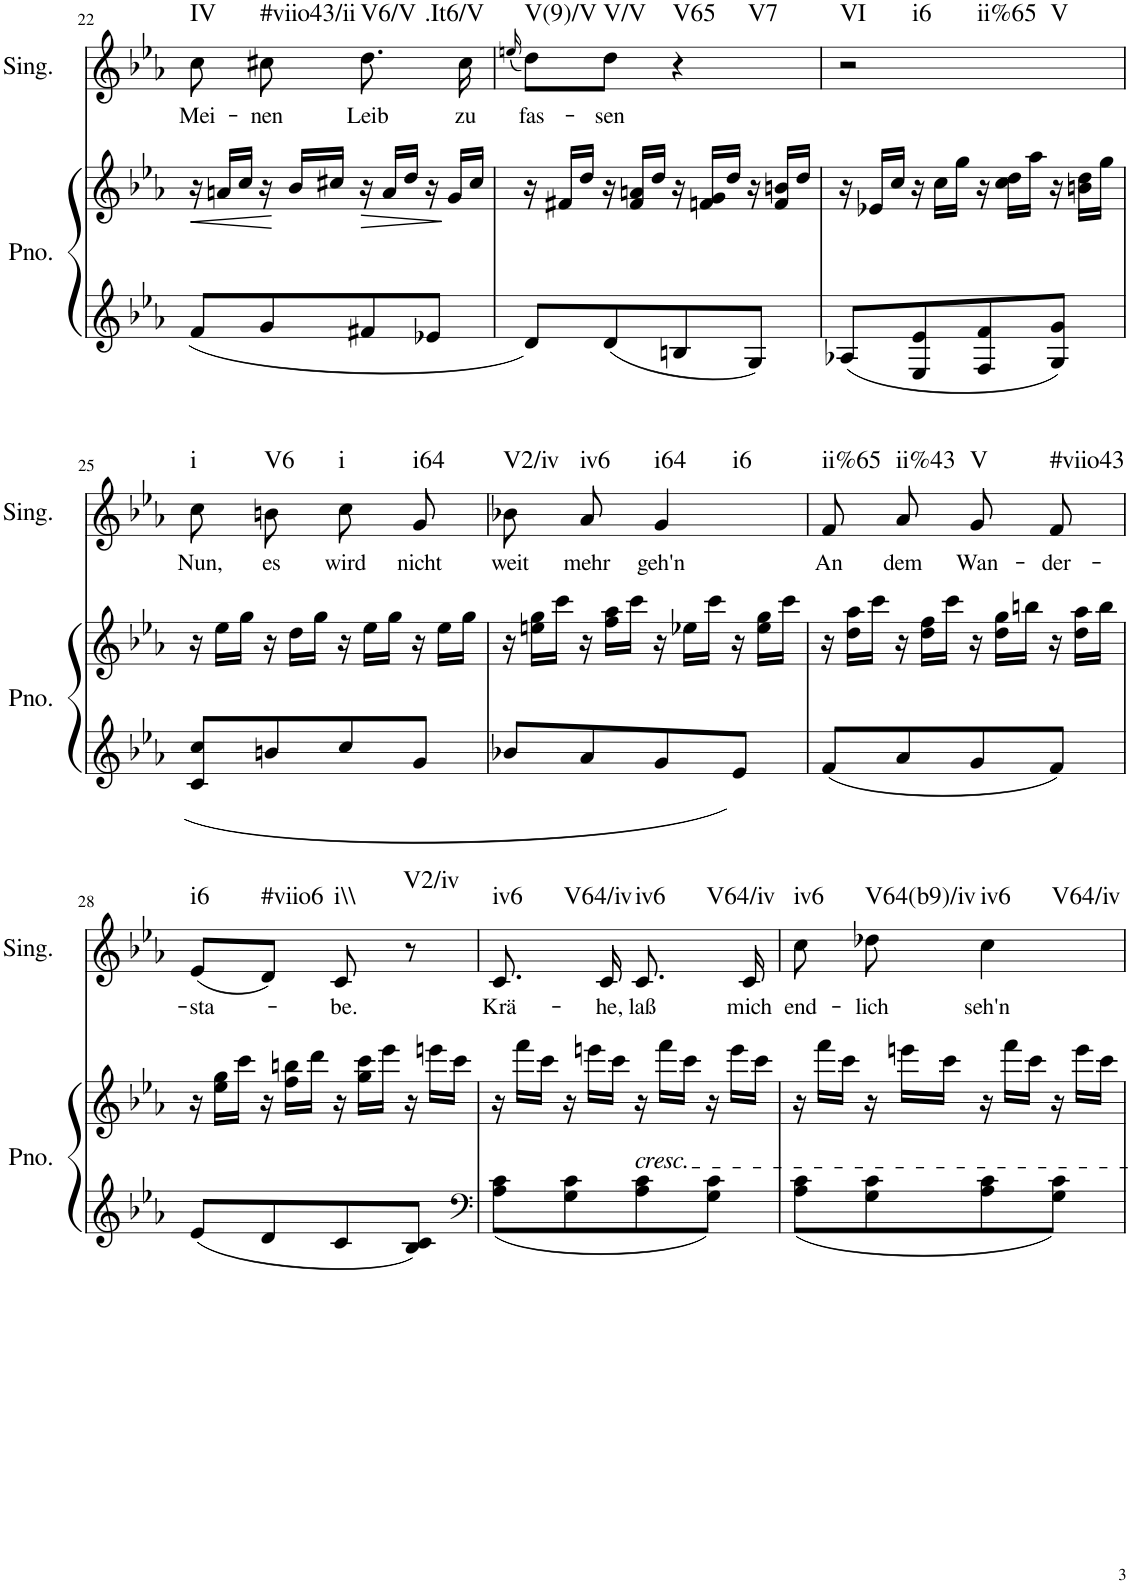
**kern	**kern	**kern	**text	**harte
*part2	*part2	*part1	*part1	*part1
*staff3	*staff2	*staff1	*staff1	*
*I"Pianoforte	*	*I"Singstimme	*	*
*I'Pno.	*	*I'Sing.	*	*
!!LO:PB:g=z
*clefG2	*clefG2	*clefG2	*	*
*k[b-e-a-]	*k[b-e-a-]	*k[b-e-a-]	*	*
*M2/4	*M2/4	*M2/4	*	*
*	*Xtuplet	*	*	*
=22	=22	=22	=22	=22
!	!	!	!LO:LY:b	!LO:H:kt=IV
8f/L	24r	8cc\	Mei-	N
.	24an/LL	.	.	.
.	24cc/JJ	.	.	.
!	!	!	!LO:LY:b	!LO:H:kt=#viio43/ii
8g/	24r	8cc#X\	-nen	N
.	24b-/LL	.	.	.
.	24cc#X/JJ	.	.	.
!	!	!	!LO:LY:b	!LO:H:n=1:kt=V6/V
!	!	!	!	!LO:H:n=2:kt=.It6/V
8f#X/	24r	8.dd\	Leib	N N
.	24a/LL	.	.	.
.	24dd/JJ	.	.	.
8e-X/J	24r	.	.	.
.	24g/LL	.	.	.
!	!	!	!LO:LY:b	!
.	.	16cc#\	zu	.
.	24cc#/JJ	.	.	.
=23	=23	=23	=23	=23
.	.	(16qeen/	.	.
!	!	!	!LO:LY:b	!LO:H:kt=V(9)/V
8d/L	24r	8dd\L)	fas-	N
.	24f#X/LL	.	.	.
.	24dd/JJ	.	.	.
!	!	!	!LO:LY:b	!LO:H:kt=V/V
8d/	24r	8dd\J	-sen	N
.	24f#/ 24an/LL	.	.	.
.	24dd/JJ	.	.	.
!	!	!	!	!LO:H:n=1:kt=V65
!	!	!	!	!LO:H:n=2:kt=V7
8Bn/	24r	4r	.	N N
.	24fn/ 24g/LL	.	.	.
.	24dd/JJ	.	.	.
8G/J	24r	.	.	.
.	24f/ 24bn/LL	.	.	.
.	24dd/JJ	.	.	.
=24	=24	=24	=24	=24
!	!	!	!	!LO:H:n=1:kt=VI
!	!	!	!	!LO:H:n=2:kt=i6
!	!	!	!	!LO:H:n=3:kt=ii%65
!	!	!	!	!LO:H:n=4:kt=V
8A-X/L	24r	2r	.	N N N N
.	24e-X/LL	.	.	.
.	24cc/JJ	.	.	.
8E-/ 8e-/	24r	.	.	.
.	24cc\LL	.	.	.
.	24gg\JJ	.	.	.
8F/ 8f/	24r	.	.	.
.	24cc\ 24dd\LL	.	.	.
.	24aa-\JJ	.	.	.
8G/ 8g/J	24r	.	.	.
.	24bn\ 24dd\LL	.	.	.
.	24gg\JJ	.	.	.
!!LO:LB:g=z
=25	=25	=25	=25	=25
!	!	!	!LO:LY:b	!LO:H:kt=i
8c/ 8cc/L	24r	8cc\	Nun,	N
.	24ee-\LL	.	.	.
.	24gg\JJ	.	.	.
!	!	!	!LO:LY:b	!LO:H:kt=V6
8bn/	24r	8bn\	es	N
.	24dd\LL	.	.	.
.	24gg\JJ	.	.	.
!	!	!	!LO:LY:b	!LO:H:kt=i
8cc/	24r	8cc\	wird	N
.	24ee-\LL	.	.	.
.	24gg\JJ	.	.	.
!	!	!	!LO:LY:b	!LO:H:kt=i64
8g/J	24r	8g/	nicht	N
.	24ee-\LL	.	.	.
.	24gg\JJ	.	.	.
=26	=26	=26	=26	=26
!	!	!	!LO:LY:b	!LO:H:kt=V2/iv
8b-X/L	24r	8b-X\	weit	N
.	24een\ 24gg\LL	.	.	.
.	24ccc\JJ	.	.	.
!	!	!	!LO:LY:b	!LO:H:kt=iv6
8a-/	24r	8a-/	mehr	N
.	24ff\ 24aa-\LL	.	.	.
.	24ccc\JJ	.	.	.
!	!	!	!LO:LY:b	!LO:H:n=1:kt=i64
!	!	!	!	!LO:H:n=2:kt=i6
8g/	24r	4g/	geh'n	N N
.	24ee-X\LL	.	.	.
.	24ccc\JJ	.	.	.
8e-/J	24r	.	.	.
.	24ee-\ 24gg\LL	.	.	.
.	24ccc\JJ	.	.	.
=27	=27	=27	=27	=27
!	!	!	!LO:LY:b	!LO:H:kt=ii%65
8f/L	24r	8f/	An	N
.	24dd\ 24aa-\LL	.	.	.
.	24ccc\JJ	.	.	.
!	!	!	!LO:LY:b	!LO:H:kt=ii%43
8a-/	24r	8a-/	dem	N
.	24dd\ 24ff\LL	.	.	.
.	24ccc\JJ	.	.	.
!	!	!	!LO:LY:b	!LO:H:kt=V
8g/	24r	8g/	Wan-	N
.	24dd\ 24gg\LL	.	.	.
.	24bbn\JJ	.	.	.
!	!	!	!LO:LY:b	!LO:H:kt=#viio43
8f/J	24r	8f/	-der-	N
.	24dd\ 24aa-\LL	.	.	.
.	24bb\JJ	.	.	.
!!LO:LB:g=z
=28	=28	=28	=28	=28
!	!	!	!LO:LY:b	!LO:H:kt=i6
8e-/L	24r	(8e-/L	-sta-	N
.	24ee-\ 24gg\LL	.	.	.
.	24ccc\JJ	.	.	.
!	!	!	!	!LO:H:kt=#viio6
8d/	24r	8d/J)	.	N
.	24ff\ 24bbn\LL	.	.	.
.	24ddd\JJ	.	.	.
!	!	!	!LO:LY:b	!LO:H:kt=i\\
8c/	24r	8c/	-be.	N
.	24gg\ 24ccc\LL	.	.	.
.	24eee-\JJ	.	.	.
!	!	!	!	!LO:H:kt=V2/iv
8B-/ 8c/J	24r	8r	.	N
.	24eeen\LL	.	.	.
.	24ccc\JJ	.	.	.
=29	=29	=29	=29	=29
*clefF4	*	*	*	*
!	!	!	!LO:LY:b	!LO:H:n=1:kt=iv6
!	!	!	!	!LO:H:n=2:kt=V64/iv
8A-\ 8c\L	24r	8.c/	Krä-	N N
.	24fff\LL	.	.	.
.	24ccc\JJ	.	.	.
8G\ 8c\	24r	.	.	.
.	24eeen\LL	.	.	.
!	!	!	!LO:LY:b	!
.	.	16c/	-he,	.
.	24ccc\JJ	.	.	.
!	!LO:TX:b:i:t=cresc.	!	!	!
!	!	!	!LO:LY:b	!LO:H:n=1:kt=iv6
!	!	!	!	!LO:H:n=2:kt=V64/iv
8A-\ 8c\	24r	8.c/	laß	N N
.	24fff\LL	.	.	.
.	24ccc\JJ	.	.	.
8G\ 8c\J	24r	.	.	.
.	24eee\LL	.	.	.
!	!	!	!LO:LY:b	!
.	.	16c/	mich	.
.	24ccc\JJ	.	.	.
=30	=30	=30	=30	=30
!	!	!	!LO:LY:b	!LO:H:kt=iv6
8A-\ 8c\L	24r	8cc\	end-	N
.	24fff\LL	.	.	.
.	24ccc\JJ	.	.	.
!	!	!	!LO:LY:b	!LO:H:kt=V64(b9)/iv
8G\ 8c\	24r	8dd-X\	-lich	N
.	24eeen\LL	.	.	.
.	24ccc\JJ	.	.	.
!	!	!	!LO:LY:b	!LO:H:n=1:kt=iv6
!	!	!	!	!LO:H:n=2:kt=V64/iv
8A-\ 8c\	24r	4cc\	seh'n	N N
.	24fff\LL	.	.	.
.	24ccc\JJ	.	.	.
8G\ 8c\J	24r	.	.	.
.	24eee\LL	.	.	.
.	24ccc\JJ	.	.	.
=	=	=	=	=
*-	*-	*-	*-	*-
